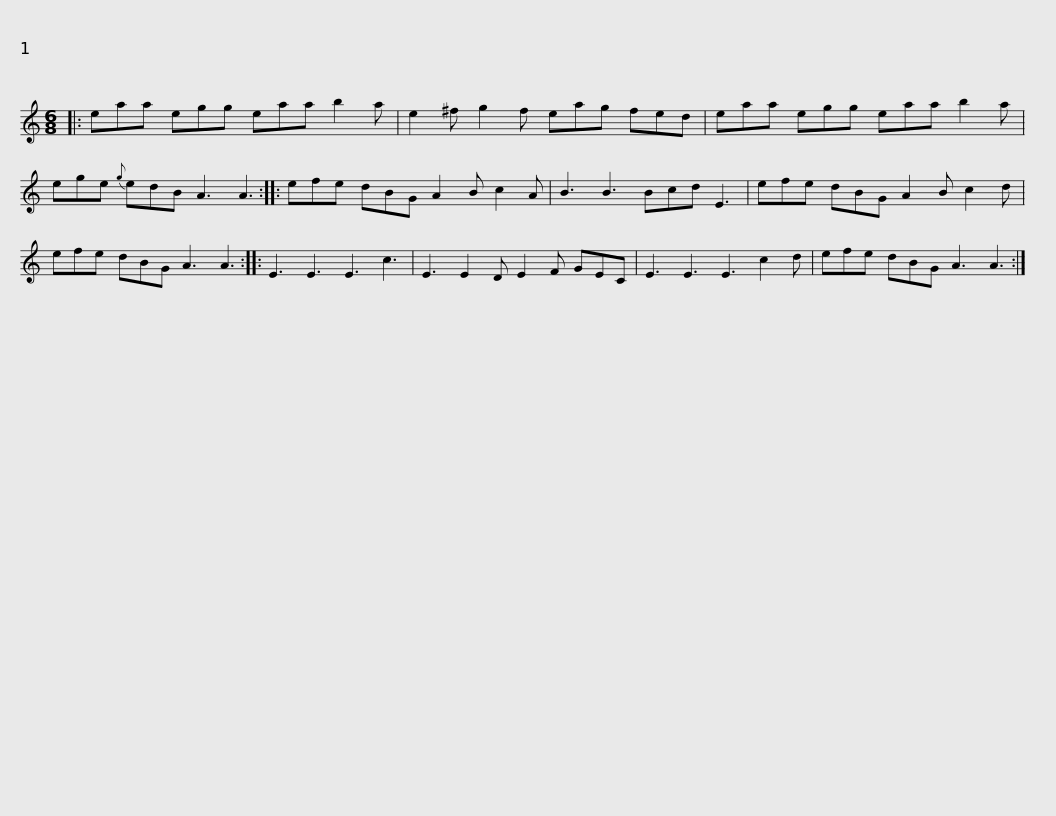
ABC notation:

X:1
L:1/8
M:6/8
I:linebreak $
K:C
V:1 treble
V:1
|: eaa egg eaa b2 a | e2 ^f g2 f eag fed | eaa egg eaa b2 a |$ ege{g} edB A3 A3 :: efe dBG A2 B c2 A | %5
 B3 B3 Bcd E3 | efe dBG A2 B c2 d |$ efe dBG A3 A3 :: E3 E3 E3 c3 | E3 E2 D E2 F GEC | %10
 E3 E3 E3 c2 d | efe dBG A3 A3 :| %12
